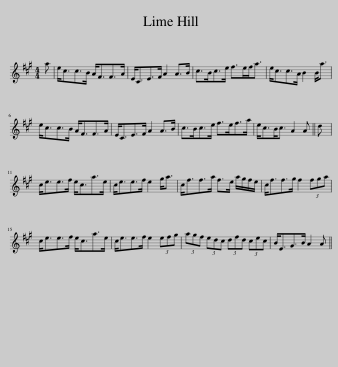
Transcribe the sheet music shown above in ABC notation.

X:1
L:1/8
M:4/4
I:linebreak $
K:A
V:1 treble
V:1
 a | e<cc>B A<FF>A | E<CE>F A2 A>B | c>Bc>e f>ef<a | e<cc>A B2 B<a |$ %5
 e<cc>B A<FF>A | E<CE>F A2 A>B | c>Bc>e f>ef>a | e<cB<c A2 A || d |$ %10
 c<ee>f e<ca>e | c<ee>f e2 g<a | c<ff>a f>e a/g/f/e/ | c<ff>g f2 (3fga |$ c<ee>f e<ca>e | %15
 c<ee>f e2 (3efg | (3agf (3edc (3dfd (3cec | B<EG>B A2 A || %18
